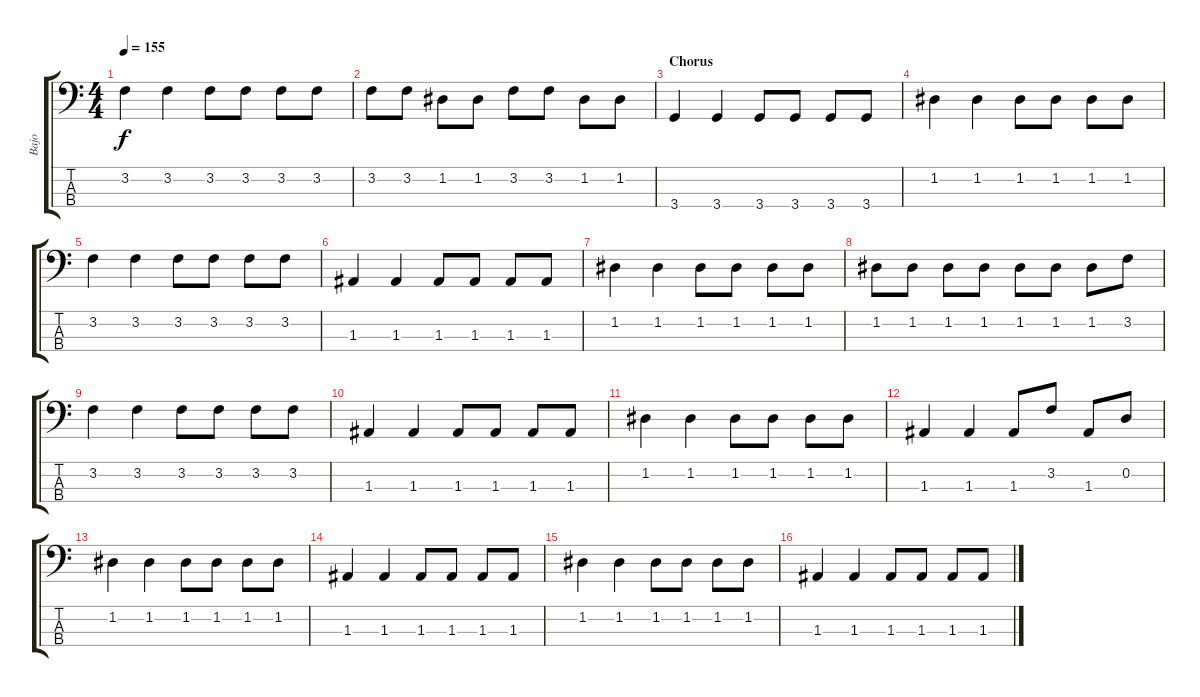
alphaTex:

\track ("Bajo" "Bajo") {instrument electricbassfinger}
\staff {score tabs}
\tuning (G2 D2 A1 E1) {hide}
\ts (4 4)
\tempo 155
\clef f4
\ks c
3.2.4{dy f} 3.2.4 3.2.8 3.2.8 3.2.8 3.2.8 |
3.2.8 3.2.8 1.2.8 1.2.8 3.2.8 3.2.8 1.2.8 1.2.8 |
\section ("" "Chorus")
3.4.4 3.4.4 3.4.8 3.4.8 3.4.8 3.4.8 |
1.2.4 1.2.4 1.2.8 1.2.8 1.2.8 1.2.8 |
3.2.4 3.2.4 3.2.8 3.2.8 3.2.8 3.2.8 |
1.3.4 1.3.4 1.3.8 1.3.8 1.3.8 1.3.8 |
1.2.4 1.2.4 1.2.8 1.2.8 1.2.8 1.2.8 |
1.2.8 1.2.8 1.2.8 1.2.8 1.2.8 1.2.8 1.2.8 3.2.8 |
3.2.4 3.2.4 3.2.8 3.2.8 3.2.8 3.2.8 |
1.3.4 1.3.4 1.3.8 1.3.8 1.3.8 1.3.8 |
1.2.4 1.2.4 1.2.8 1.2.8 1.2.8 1.2.8 |
1.3.4 1.3.4 1.3.8 3.2.8 1.3.8 0.2.8 |
1.2.4 1.2.4 1.2.8 1.2.8 1.2.8 1.2.8 |
1.3.4 1.3.4 1.3.8 1.3.8 1.3.8 1.3.8 |
1.2.4 1.2.4 1.2.8 1.2.8 1.2.8 1.2.8 |
1.3.4 1.3.4 1.3.8 1.3.8 1.3.8 1.3.8
